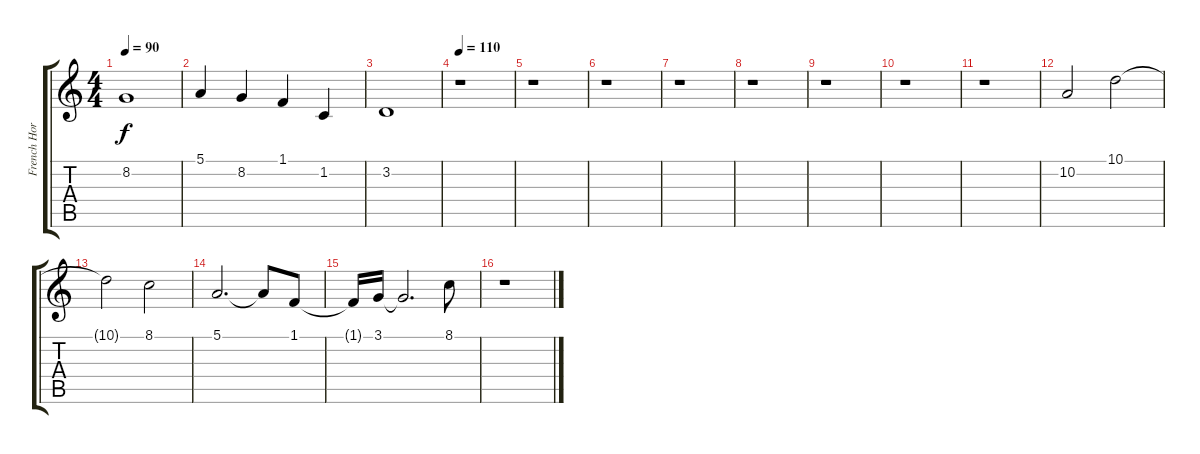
\track ("French Horn" "French Hor") {instrument frenchhorn}
\staff {score tabs}
\tuning (E4 B3 G3 D3 A2 E2) {hide}
\ts (4 4)
\tempo 90
\clef g2
\ks c
8.2.1{dy f} |
5.1.4 8.2.4 1.1.4 1.2.4 |
3.2.1 |
\tempo 110
r.1 |
r.1 |
r.1 |
r.1 |
r.1 |
r.1 |
r.1 |
r.1 |
10.2.2 10.1.2 |
10.1{t}.2 8.1.2 |
5.1.2{d} 5.1{t}.8 1.1.8 |
1.1{t}.16 3.1.16 3.1{t}.2{d} 8.1.8 |
r.1
